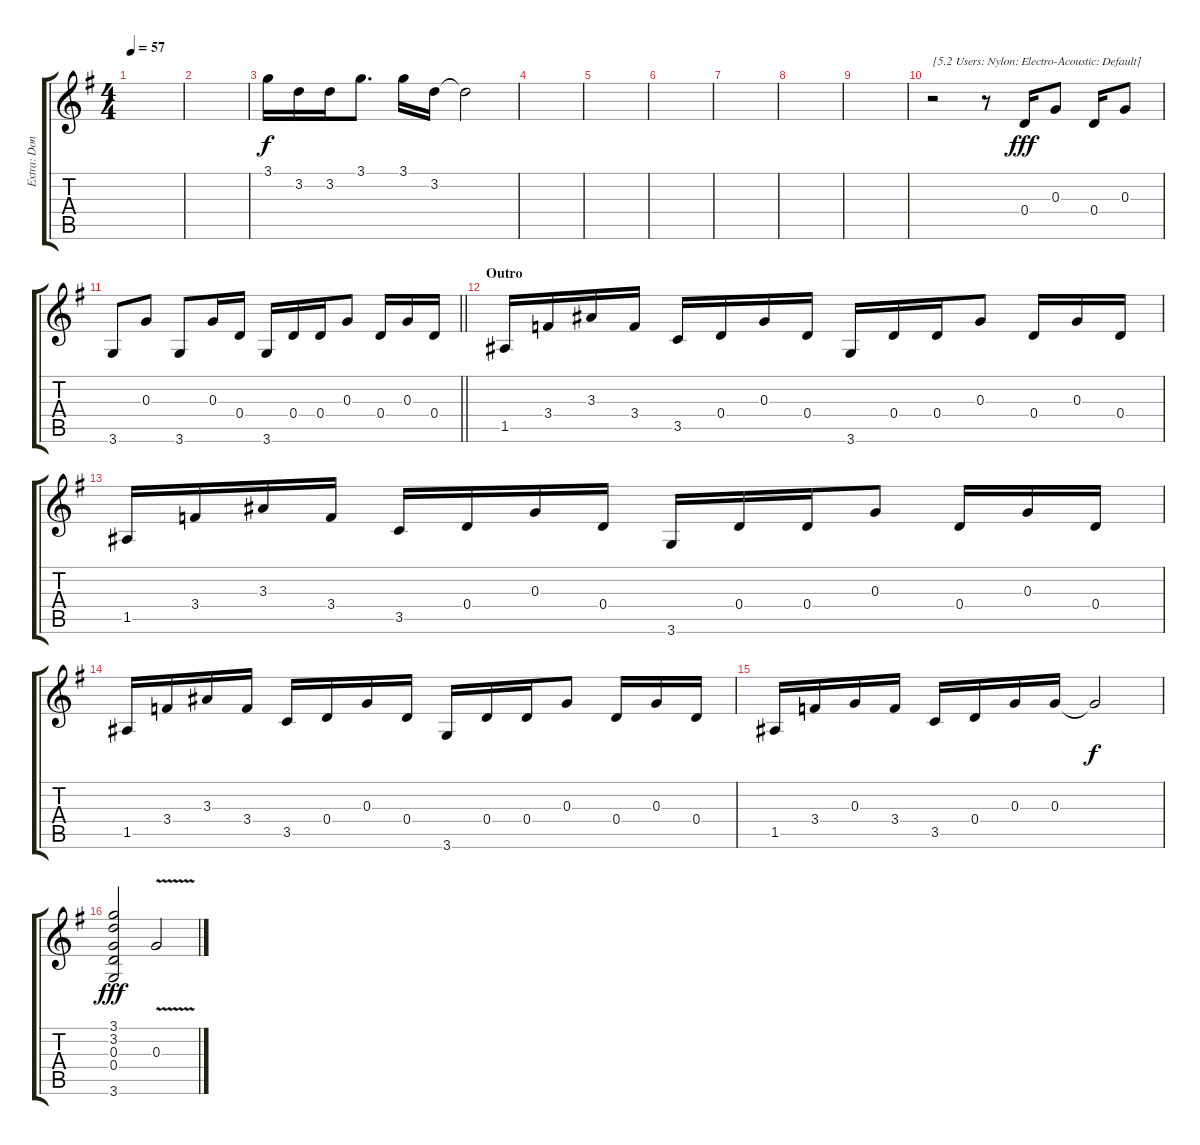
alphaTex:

\track ("Extra: Don" "Extra: Don") {instrument acousticguitarnylon}
\staff {score tabs}
\tuning (E4 B3 G3 D3 A2 E2) {hide}
\ts (4 4)
\tempo 57
\clef g2
\ks g
|
|
3.1.16 3.2.16 3.2.16 3.1.8{d} 3.1.16 3.2.16 3.2{t}.2{dy f} |
|
|
|
|
|
|
r.2{txt "[5.2 Users: Nylon: Electro-Acoustic: Default]" volume 13 instrument acousticguitarnylon} r.8 0.4.16{dy fff} 0.3.8 0.4.16 0.3.8 |
\barLineRight lightlight
3.6.8 0.3.8 3.6.8 0.3.16 0.4.16 3.6.16 0.4.16 0.4.16 0.3.8 0.4.16 0.3.16 0.4.16 |
\section ("" "Outro")
1.5.16 3.4.16 3.3.16 3.4.16 3.5.16 0.4.16 0.3.16 0.4.16 3.6.16 0.4.16 0.4.16 0.3.8 0.4.16 0.3.16 0.4.16 |
1.5.16 3.4.16 3.3.16 3.4.16 3.5.16 0.4.16 0.3.16 0.4.16 3.6.16 0.4.16 0.4.16 0.3.8 0.4.16 0.3.16 0.4.16 |
1.5.16 3.4.16 3.3.16 3.4.16 3.5.16 0.4.16 0.3.16 0.4.16 3.6.16 0.4.16 0.4.16 0.3.8 0.4.16 0.3.16 0.4.16 |
1.5.16 3.4.16 0.3.16 3.4.16 3.5.16 0.4.16 0.3.16 0.3.16 0.3{t}.2{dy f} |
(3.1 3.2 0.3 0.4 3.6).2{dy fff} 0.3{v}.2
